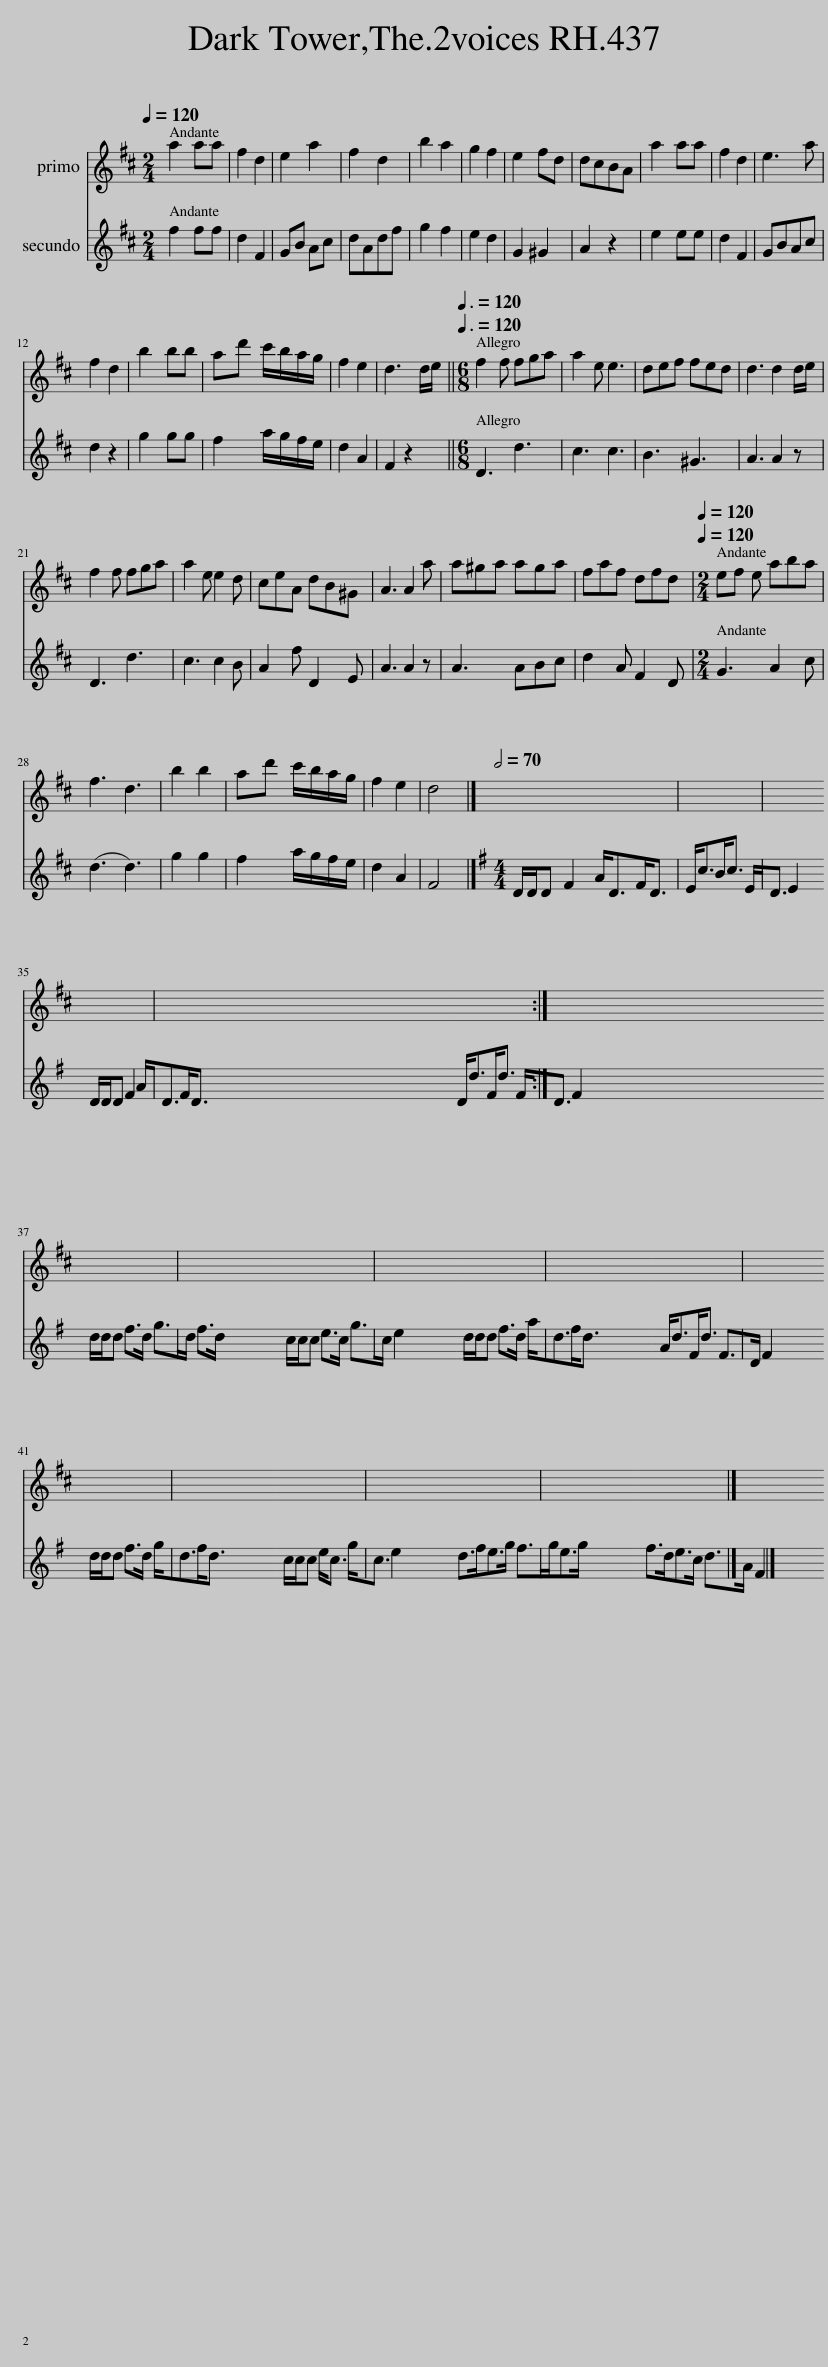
X:1
%%score 1 2
L:1/8
Q:1/4=120
M:2/4
I:linebreak $
K:D
V:1 treble
V:2 treble
V:1
 a2 aa | f2 d2 | e2 a2 | f2 d2 | b2 a2 | %5
 g2 f2 | e2 fd | dcBA | a2 aa | f2 d2 | %10
 e3 a |$ f2 d2 | b2 bb | ad' c'/b/a/g/ | f2 e2 | %15
 d3 d/e/ ||[M:6/8][Q:3/8=120][Q:3/8=120] f2 f fga | a2 e e3 | def fed | d3 d2 d/e/ |$ %20
 f2 f fga | a2 e e2 d | ceA dB^G | A3 A2 a | a^ga aga | %25
 faf dfd |[M:2/4][Q:1/4=120][Q:1/4=120] ef e aba |$ f3 d3 | b2 b2 | ad' c'/b/a/g/ | %30
 f2 e2 | d4 |] x8[Q:1/2=70] | x4 |$ x4 | %35
 x4 :|$ x4 | x4 | x4 | x4 |$ %40
 x4 | x4 | x4 | x4 |] %44
V:2
 f2 ff | d2 F2 | GB Ac | dAdf | g2 f2 | %5
 e2 d2 | G2 ^G2 | A2 z2 | e2 ee | d2 F2 | %10
 GBAc |$ d2 z2 | g2 gg | f2 a/g/f/e/ | d2 A2 | %15
 F2 z2 ||[M:6/8] D3 d3 | c3 c3 | B3 ^G3 | A3 A2 z |$ %20
 D3 d3 | c3 c2 B | A2 f D2 E | A3 A2 z | A3 ABc | %25
 d2 A F2 D |[M:2/4] G3 A2 c |$ (d3 d3) | g2 g2 | f2 a/g/f/e/ | %30
 d2 A2 | F4 |][K:G][M:4/4] D/D/D F2 A<DF<D | E<cB<c E<D E2 |$ D/D/D F2 A<DF<D | %35
 D<dF<d F<D F2 :|$ d/d/d f>d g>d f>d | c/c/c e>c g>c e2 | d/d/d f>d a<df<d | A<dF<d F>D F2 |$ %40
 d/d/d f>d g<df<d | c/c/c e<c g<c e2 | d>fe>g f>ge>g | f>de>c d>A F2 |] %44
